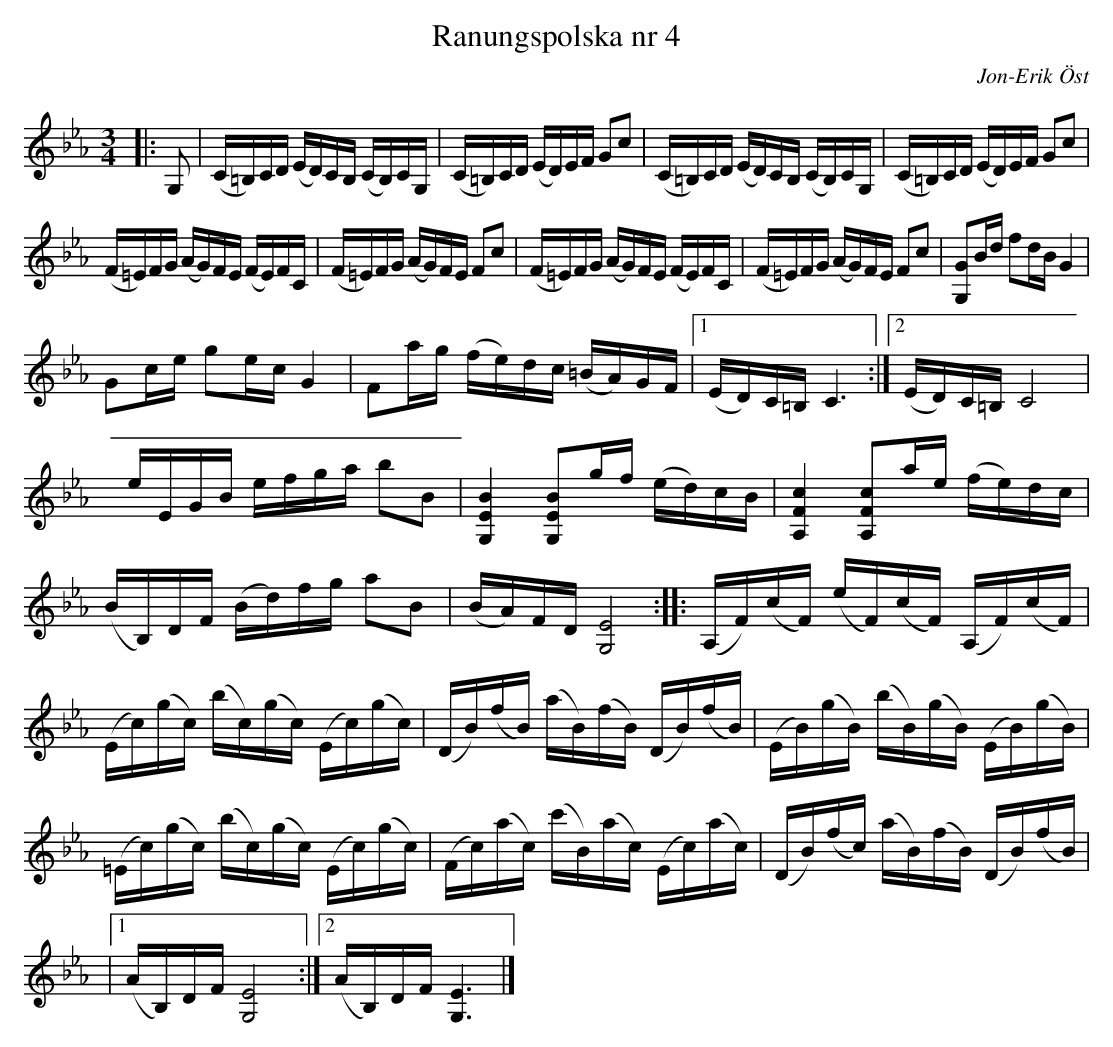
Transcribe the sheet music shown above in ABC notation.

X:1
T:Ranungspolska nr 4
C:Jon-Erik Öst
M:3/4
L:1/16
K:Cm Eb
|: G,2| (C=B,)CD (ED)CB, (CB,)CG, | (C=B,)CD (ED)EF G2c2 | (C=B,)CD (ED)CB, (CB,)CG, | (C=B,)CD (ED)EF G2c2 |
(F=E)FG (AG)FE (FE)FC | (F=E)FG (AG)FE F2c2 | (F=E)FG (AG)FE (FE)FC | (F=E)FG (AG)FE F2c2 | [GG,]2Bd f2dB G4 |
G2ce g2ec G4 | F2ag (fe)dc (=BA)GF |1 (ED)C=B, C6 :|2 (ED)C=B, C8 |
K:Eb|: [BEG,]4 [BEG,]2gf (ed)cB | [cFA,]4 [cFA,]2ae (fe)dc | (BB,)DF (Bd)fg a2B2 |
eEGB efga b2B2 | [BEG,]4 [BEG,]2gf (ed)cB | [cFA,]4 [cFA,]2ae (fe)dc |
(BB,)DF (Bd)fg a2B2 | (BA)FD [EG,]8 :: (A,F)(cF) (eF)(cF) (A,F)(cF) |
(Ec)(gc) (bc)(gc) (Ec)(gc) |  (DB)(fB) (aB)(fB) (DB)(fB) | (EB)(gB) (bB)(gB) (EB)(gB) |
(=Ec)(gc) (bc)(gc) (Ec)(gc) | (Fc)(ac) (c'B)(ac) (Ec)(ac) | (DB)(fc) (aB)(fB) (DB)(fB) |
|1 (AB,)DF [EG,]8 :|2  (AB,)DF [EG,]6 |]
